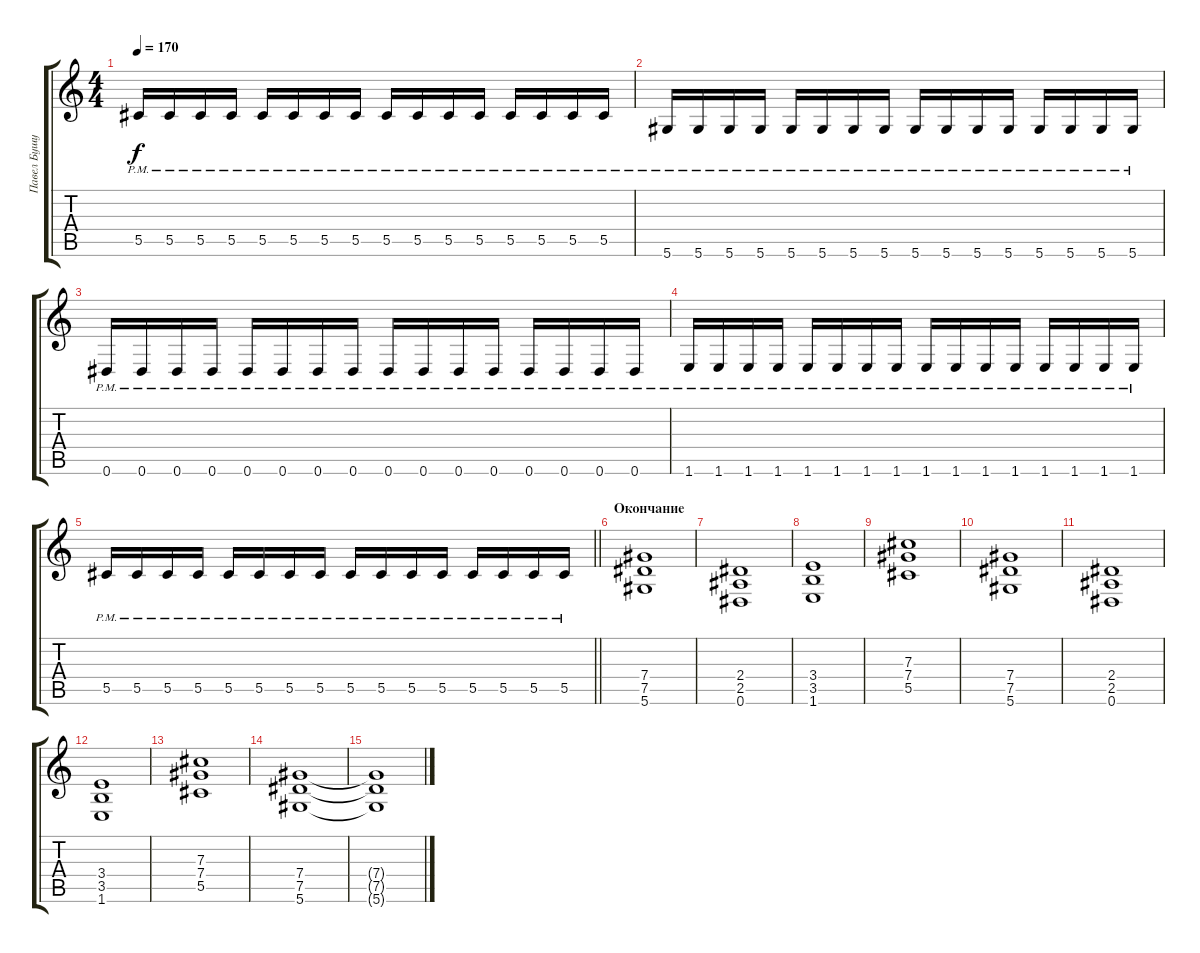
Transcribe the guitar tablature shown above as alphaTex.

\track ("Павел Бушуев" "Павел Бушу") {instrument distortionguitar}
\staff {score tabs}
\tuning (Eb4 Bb3 Gb3 Db3 Ab2 Eb2) {hide}
\ts (4 4)
\tempo 170
\clef g2
\ks c
5.5{pm}.16{dy f} 5.5{pm}.16 5.5{pm}.16 5.5{pm}.16 5.5{pm}.16 5.5{pm}.16 5.5{pm}.16 5.5{pm}.16 5.5{pm}.16 5.5{pm}.16 5.5{pm}.16 5.5{pm}.16 5.5{pm}.16 5.5{pm}.16 5.5{pm}.16 5.5{pm}.16 |
5.6{pm}.16 5.6{pm}.16 5.6{pm}.16 5.6{pm}.16 5.6{pm}.16 5.6{pm}.16 5.6{pm}.16 5.6{pm}.16 5.6{pm}.16 5.6{pm}.16 5.6{pm}.16 5.6{pm}.16 5.6{pm}.16 5.6{pm}.16 5.6{pm}.16 5.6{pm}.16 |
0.6{pm}.16 0.6{pm}.16 0.6{pm}.16 0.6{pm}.16 0.6{pm}.16 0.6{pm}.16 0.6{pm}.16 0.6{pm}.16 0.6{pm}.16 0.6{pm}.16 0.6{pm}.16 0.6{pm}.16 0.6{pm}.16 0.6{pm}.16 0.6{pm}.16 0.6{pm}.16 |
1.6{pm}.16 1.6{pm}.16 1.6{pm}.16 1.6{pm}.16 1.6{pm}.16 1.6{pm}.16 1.6{pm}.16 1.6{pm}.16 1.6{pm}.16 1.6{pm}.16 1.6{pm}.16 1.6{pm}.16 1.6{pm}.16 1.6{pm}.16 1.6{pm}.16 1.6{pm}.16 |
\barLineRight lightlight
5.5{pm}.16 5.5{pm}.16 5.5{pm}.16 5.5{pm}.16 5.5{pm}.16 5.5{pm}.16 5.5{pm}.16 5.5{pm}.16 5.5{pm}.16 5.5{pm}.16 5.5{pm}.16 5.5{pm}.16 5.5{pm}.16 5.5{pm}.16 5.5{pm}.16 5.5{pm}.16 |
\section ("" "Окончание")
(7.4 7.5 5.6).1 |
(2.4 2.5 0.6).1 |
(3.4 3.5 1.6).1 |
(7.3 7.4 5.5).1 |
(7.4 7.5 5.6).1 |
(2.4 2.5 0.6).1 |
(3.4 3.5 1.6).1 |
(7.3 7.4 5.5).1 |
(7.4 7.5 5.6).1{volume 0} |
(7.4{t} 7.5{t} 5.6{t}).1
